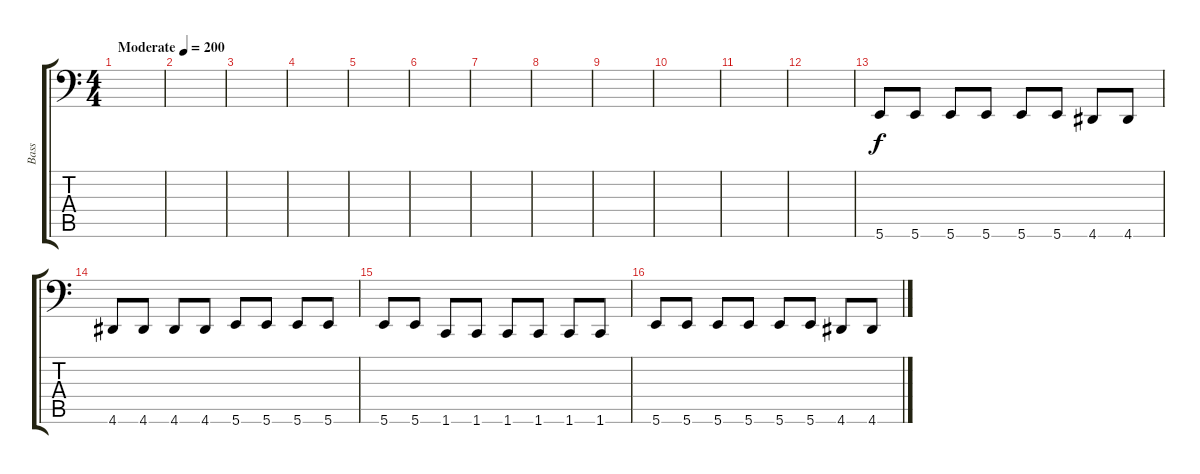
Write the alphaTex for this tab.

\track ("Bass" "Bass") {instrument electricbasspick}
\staff {score tabs}
\tuning (Db3 Ab2 E2 B1 Gb1 B0) {hide}
\ts (4 4)
\tempo (200 "Moderate")
\clef f4
\ks c
|
|
|
|
|
|
|
|
|
|
|
|
5.6.8 5.6.8 5.6.8 5.6.8 5.6.8 5.6.8 4.6.8 4.6.8 |
4.6.8 4.6.8 4.6.8 4.6.8 5.6.8 5.6.8 5.6.8 5.6.8 |
5.6.8 5.6.8 1.6.8 1.6.8 1.6.8 1.6.8 1.6.8 1.6.8 |
5.6.8 5.6.8 5.6.8 5.6.8 5.6.8 5.6.8 4.6.8 4.6.8
